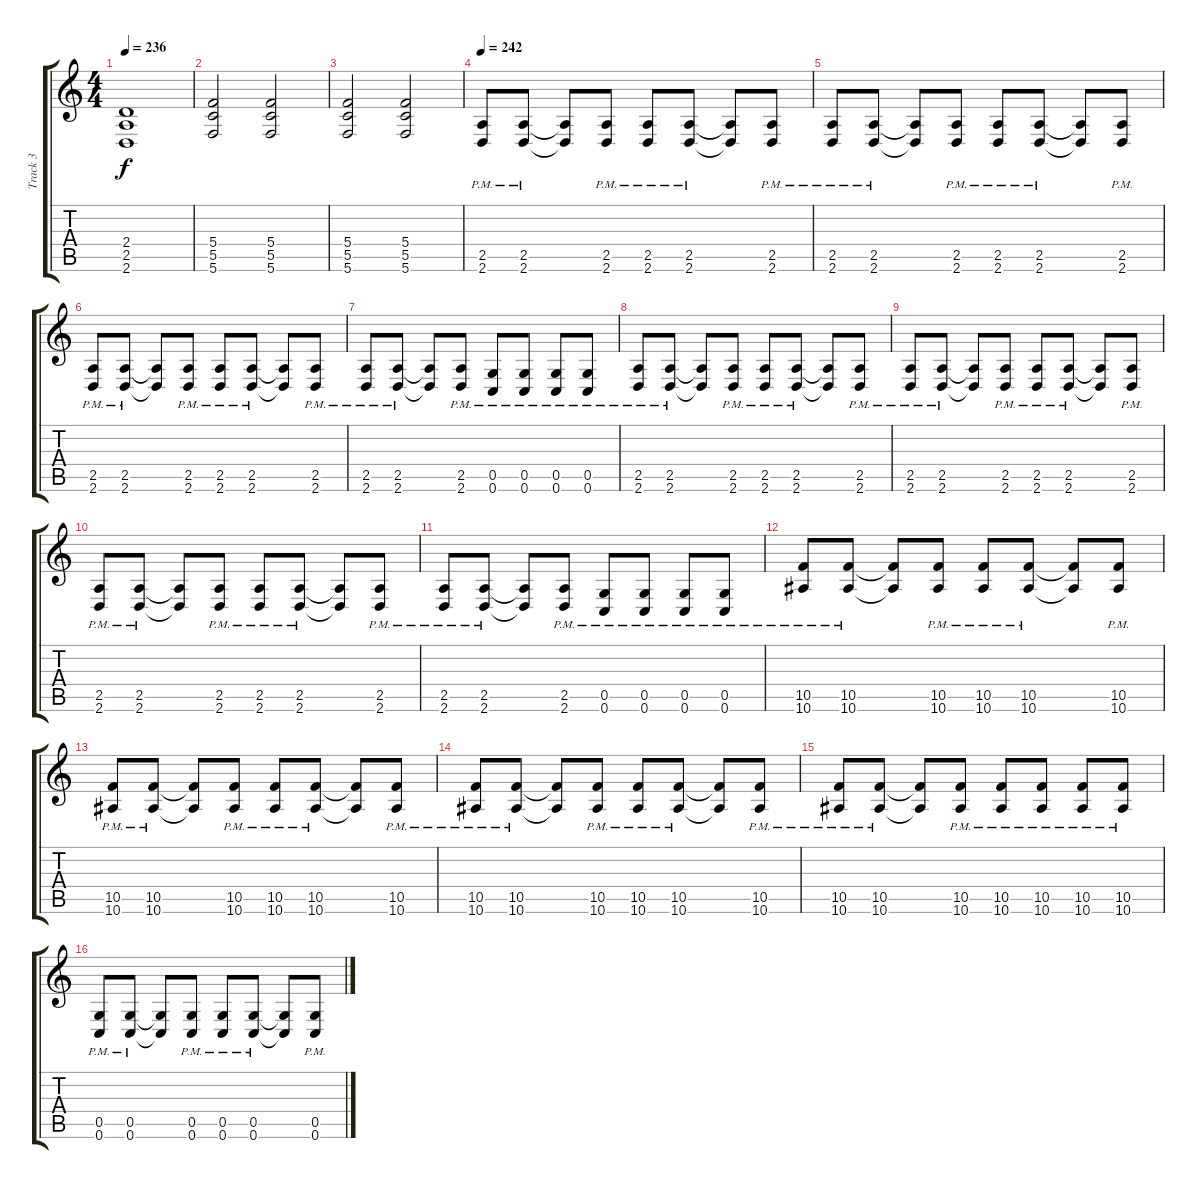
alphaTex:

\track ("Track 3" "Track 3") {instrument distortionguitar}
\staff {score tabs}
\tuning (D4 A3 F3 C3 G2 C2) {hide}
\ts (4 4)
\tempo 236
\clef g2
\ks c
(2.4{t} 2.5{t} 2.6{t}).1{dy f} |
(5.4 5.5 5.6).2 (5.4 5.5 5.6).2 |
(5.4 5.5 5.6).2 (5.4 5.5 5.6).2 |
\tempo 242
(2.5{pm} 2.6{pm}).8 (2.5{pm} 2.6{pm}).8 (2.5{t} 2.6{t}).8 (2.5{pm} 2.6{pm}).8 (2.5{pm} 2.6{pm}).8 (2.5{pm} 2.6{pm}).8 (2.5{t} 2.6{t}).8 (2.5{pm} 2.6{pm}).8 |
(2.5{pm} 2.6{pm}).8 (2.5{pm} 2.6{pm}).8 (2.5{t} 2.6{t}).8 (2.5{pm} 2.6{pm}).8 (2.5{pm} 2.6{pm}).8 (2.5{pm} 2.6{pm}).8 (2.5{t} 2.6{t}).8 (2.5{pm} 2.6{pm}).8 |
(2.5{pm} 2.6{pm}).8 (2.5{pm} 2.6{pm}).8 (2.5{t} 2.6{t}).8 (2.5{pm} 2.6{pm}).8 (2.5{pm} 2.6{pm}).8 (2.5{pm} 2.6{pm}).8 (2.5{t} 2.6{t}).8 (2.5{pm} 2.6{pm}).8 |
(2.5{pm} 2.6{pm}).8 (2.5{pm} 2.6{pm}).8 (2.5{t} 2.6{t}).8 (2.5{pm} 2.6{pm}).8 (0.5{pm} 0.6{pm}).8 (0.5{pm} 0.6{pm}).8 (0.5{pm} 0.6{pm}).8 (0.5{pm} 0.6{pm}).8 |
(2.5{pm} 2.6{pm}).8 (2.5{pm} 2.6{pm}).8 (2.5{t} 2.6{t}).8 (2.5{pm} 2.6{pm}).8 (2.5{pm} 2.6{pm}).8 (2.5{pm} 2.6{pm}).8 (2.5{t} 2.6{t}).8 (2.5{pm} 2.6{pm}).8 |
(2.5{pm} 2.6{pm}).8 (2.5{pm} 2.6{pm}).8 (2.5{t} 2.6{t}).8 (2.5{pm} 2.6{pm}).8 (2.5{pm} 2.6{pm}).8 (2.5{pm} 2.6{pm}).8 (2.5{t} 2.6{t}).8 (2.5{pm} 2.6{pm}).8 |
(2.5{pm} 2.6{pm}).8 (2.5{pm} 2.6{pm}).8 (2.5{t} 2.6{t}).8 (2.5{pm} 2.6{pm}).8 (2.5{pm} 2.6{pm}).8 (2.5{pm} 2.6{pm}).8 (2.5{t} 2.6{t}).8 (2.5{pm} 2.6{pm}).8 |
(2.5{pm} 2.6{pm}).8 (2.5{pm} 2.6{pm}).8 (2.5{t} 2.6{t}).8 (2.5{pm} 2.6{pm}).8 (0.5{pm} 0.6{pm}).8 (0.5{pm} 0.6{pm}).8 (0.5{pm} 0.6{pm}).8 (0.5{pm} 0.6{pm}).8 |
(10.5{pm} 10.6{pm}).8 (10.5{pm} 10.6{pm}).8 (10.5{t} 10.6{t}).8 (10.5{pm} 10.6{pm}).8 (10.5{pm} 10.6{pm}).8 (10.5{pm} 10.6{pm}).8 (10.5{t} 10.6{t}).8 (10.5{pm} 10.6{pm}).8 |
(10.5{pm} 10.6{pm}).8 (10.5{pm} 10.6{pm}).8 (10.5{t} 10.6{t}).8 (10.5{pm} 10.6{pm}).8 (10.5{pm} 10.6{pm}).8 (10.5{pm} 10.6{pm}).8 (10.5{t} 10.6{t}).8 (10.5{pm} 10.6{pm}).8 |
(10.5{pm} 10.6{pm}).8 (10.5{pm} 10.6{pm}).8 (10.5{t} 10.6{t}).8 (10.5{pm} 10.6{pm}).8 (10.5{pm} 10.6{pm}).8 (10.5{pm} 10.6{pm}).8 (10.5{t} 10.6{t}).8 (10.5{pm} 10.6{pm}).8 |
(10.5{pm} 10.6{pm}).8 (10.5{pm} 10.6{pm}).8 (10.5{t} 10.6{t}).8 (10.5{pm} 10.6{pm}).8 (10.5{pm} 10.6{pm}).8 (10.5{pm} 10.6{pm}).8 (10.5{pm} 10.6{pm}).8 (10.5{pm} 10.6{pm}).8 |
(0.5{pm} 0.6{pm}).8 (0.5{pm} 0.6{pm}).8 (0.5{t} 0.6{t}).8 (0.5{pm} 0.6{pm}).8 (0.5{pm} 0.6{pm}).8 (0.5{pm} 0.6{pm}).8 (0.5{t} 0.6{t}).8 (0.5{pm} 0.6{pm}).8
